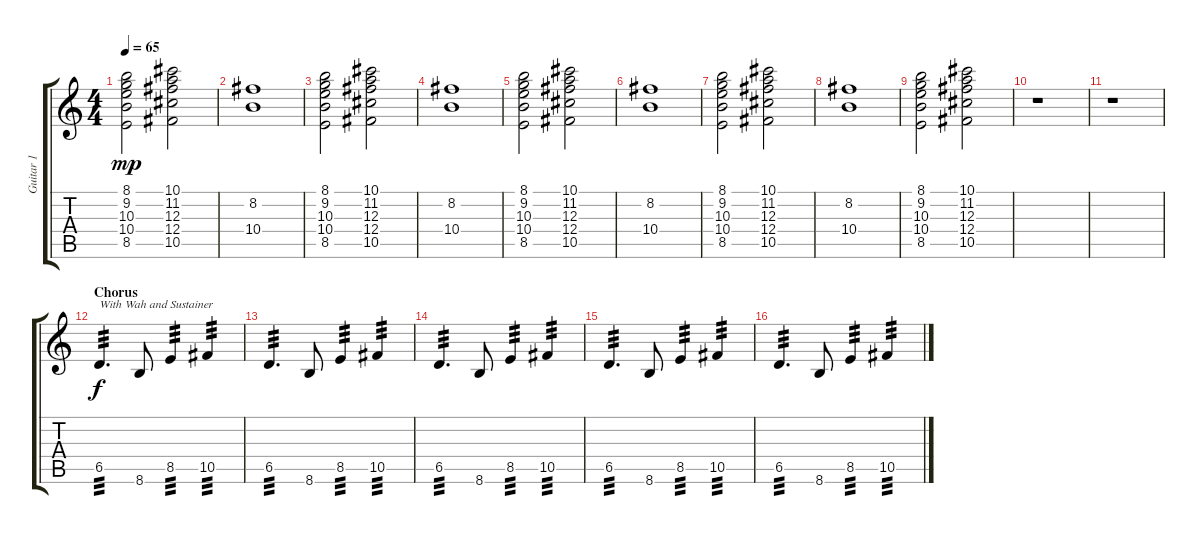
\track ("Guitar 1" "Guitar 1") {instrument electricguitarclean}
\staff {score tabs}
\tuning (Eb4 Bb3 Gb3 Db3 Ab2 Eb2) {hide}
\ts (4 4)
\tempo 65
\clef g2
\ks c
(8.1 9.2 10.3 10.4 8.5).2{dy mp} (10.1 11.2 12.3 12.4 10.5).2 |
(8.2 10.4).1 |
(8.1 9.2 10.3 10.4 8.5).2 (10.1 11.2 12.3 12.4 10.5).2 |
(8.2 10.4).1 |
(8.1 9.2 10.3 10.4 8.5).2 (10.1 11.2 12.3 12.4 10.5).2 |
(8.2 10.4).1 |
(8.1 9.2 10.3 10.4 8.5).2 (10.1 11.2 12.3 12.4 10.5).2 |
(8.2 10.4).1 |
(8.1 9.2 10.3 10.4 8.5).2 (10.1 11.2 12.3 12.4 10.5).2 |
r.1 |
r.1 |
\section ("" "Chorus")
6.5.4{d txt "With Wah and Sustainer" tp 3 dy f instrument distortionguitar} 8.6.8 8.5.4{tp 3} 10.5.4{tp 3} |
6.5.4{d tp 3} 8.6.8 8.5.4{tp 3} 10.5.4{tp 3} |
6.5.4{d tp 3} 8.6.8 8.5.4{tp 3} 10.5.4{tp 3} |
6.5.4{d tp 3} 8.6.8 8.5.4{tp 3} 10.5.4{tp 3} |
6.5.4{d tp 3} 8.6.8 8.5.4{tp 3} 10.5.4{tp 3}
